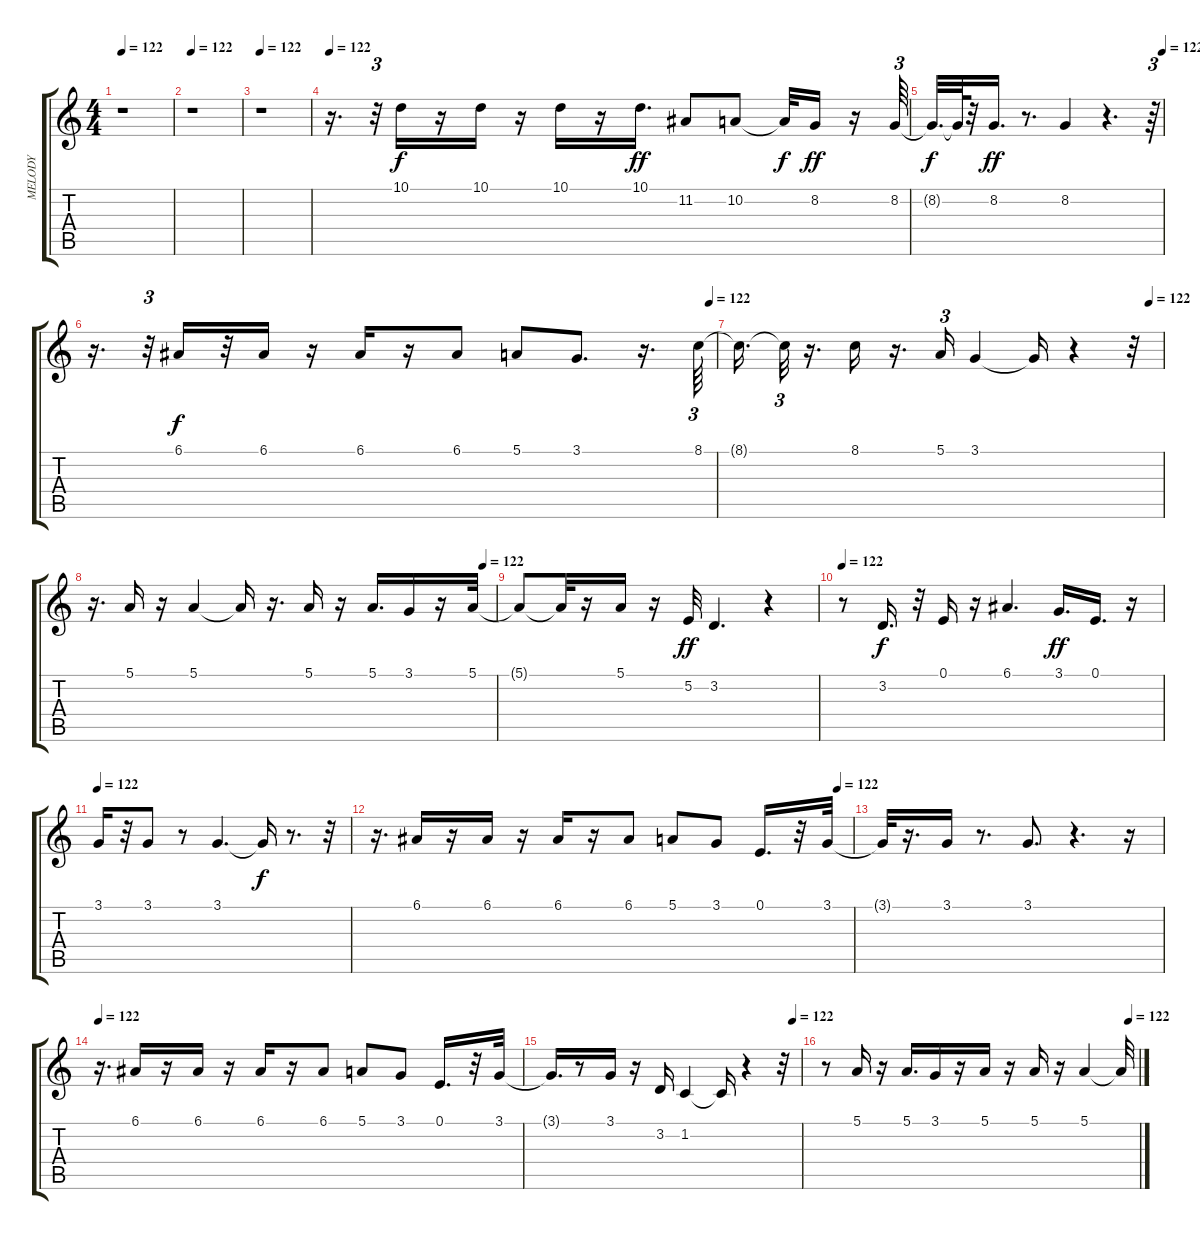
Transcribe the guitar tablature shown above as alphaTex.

\track ("MELODY" "MELODY") {instrument trumpet}
\staff {score tabs}
\tuning (E4 B3 G3 D3 A2 E2) {hide}
\ts (4 4)
\tempo 122
\clef g2
\ks c
r.1{dy f} |
\tempo 122
r.1 |
\tempo 122
r.1 |
\tempo 122
r.16{d} r.32{tu (3 2)} 10.1.16 r.16 10.1.16 r.16 10.1.16 r.16 10.1.16{d dy ff} 11.2.8 10.2.8 10.2{t}.32{dy f} 8.2.16{dy ff} r.16 8.2.64{tu (3 2)} |
\tempo (122 1)
8.2{t}.32{d dy f} 8.2{t}.64 r.32 8.2.16{d dy ff} r.8{d} 8.2.4 r.4{d} r.64{tu (3 2)} |
\tempo (122 0.9895833333333334)
r.16{d} r.32{tu (3 2)} 6.1.16{dy f} r.32 6.1.16 r.16 6.1.16 r.16 6.1.8 5.1.8 3.1.8{d} r.16{d} 8.1.64{tu (3 2)} |
\tempo (122 0.96875)
8.1{t}.16{d} 8.1{t}.32{tu (3 2)} r.16{d} 8.1.16 r.16{d} 5.1.16{tu (3 2)} 3.1.4 3.1{t}.16 r.4 r.32 |
\tempo (122 0.96875)
r.16{d} 5.1.16 r.16 5.1.4 5.1{t}.16 r.16{d} 5.1.16 r.16 5.1.16{d} 3.1.16 r.16 5.1.32 |
5.1{t}.8 5.1{t}.32 r.16 5.1.16 r.16 5.2.32{dy ff} 3.2.4{d} r.4 |
\tempo 122
r.8 3.2.16{d dy f} r.32 0.1.16 r.16 6.1.4{d} 3.1.16{d dy ff} 0.1.16{d} r.16 |
\tempo 122
3.1.16 r.32 3.1.8 r.8 3.1.4{d} 3.1{t}.16{dy f} r.8{d} r.32 |
\tempo (122 0.96875)
r.16{d} 6.1.16 r.16 6.1.16 r.16 6.1.16 r.16 6.1.8 5.1.8 3.1.8 0.1.16{d} r.32 3.1.32 |
3.1{t}.32 r.16{d} 3.1.16 r.8{d} 3.1.8{d} r.4{d} r.16 |
\tempo 122
r.16{d} 6.1.16 r.16 6.1.16 r.16 6.1.16 r.16 6.1.8 5.1.8 3.1.8 0.1.16{d} r.32 3.1.32 |
\tempo (122 0.96875)
3.1{t}.16{d} r.8 3.1.16 r.16 3.2.16 1.2.4 1.2{t}.16 r.4 r.32 |
\tempo (122 0.96875)
r.8 5.1.16 r.16 5.1.16{d} 3.1.16 r.16 5.1.16 r.16 5.1.16 r.16 5.1.4 5.1{t}.32
